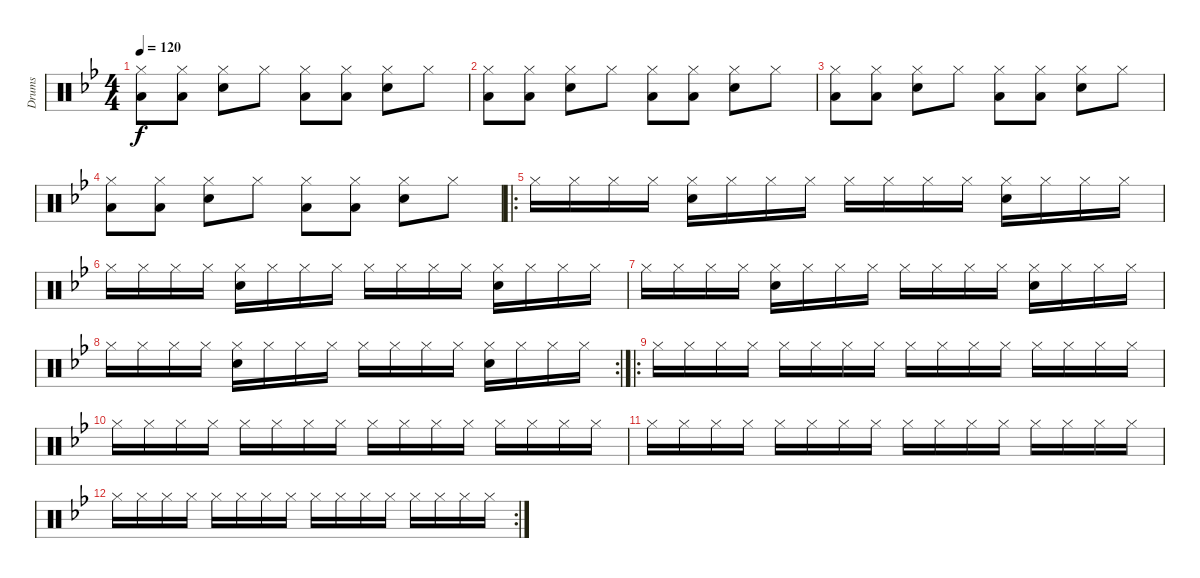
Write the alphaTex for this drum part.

\track ("Drums" "Drums") {instrument percussion}
\staff {score}
\articulation defaults
\ts (4 4)
\tempo 120
\clef neutral
\ks bb
("Hi-Hat (closed)" "Low Floor Tom (hit)").8{dy f} ("Hi-Hat (closed)" "Low Floor Tom (hit)").8 ("Hi-Hat (closed)" "Electric Snare (hit)").8 "Hi-Hat (closed)".8 ("Hi-Hat (closed)" "Low Floor Tom (hit)").8 ("Hi-Hat (closed)" "Low Floor Tom (hit)").8 ("Hi-Hat (closed)" "Electric Snare (hit)").8 "Hi-Hat (closed)".8 |
("Hi-Hat (closed)" "Low Floor Tom (hit)").8 ("Hi-Hat (closed)" "Low Floor Tom (hit)").8 ("Hi-Hat (closed)" "Electric Snare (hit)").8 "Hi-Hat (closed)".8 ("Hi-Hat (closed)" "Low Floor Tom (hit)").8 ("Hi-Hat (closed)" "Low Floor Tom (hit)").8 ("Hi-Hat (closed)" "Electric Snare (hit)").8 "Hi-Hat (closed)".8 |
("Hi-Hat (closed)" "Low Floor Tom (hit)").8 ("Hi-Hat (closed)" "Low Floor Tom (hit)").8 ("Hi-Hat (closed)" "Electric Snare (hit)").8 "Hi-Hat (closed)".8 ("Hi-Hat (closed)" "Low Floor Tom (hit)").8 ("Hi-Hat (closed)" "Low Floor Tom (hit)").8 ("Hi-Hat (closed)" "Electric Snare (hit)").8 "Hi-Hat (closed)".8 |
("Hi-Hat (closed)" "Low Floor Tom (hit)").8 ("Hi-Hat (closed)" "Low Floor Tom (hit)").8 ("Hi-Hat (closed)" "Electric Snare (hit)").8 "Hi-Hat (closed)".8 ("Hi-Hat (closed)" "Low Floor Tom (hit)").8 ("Hi-Hat (closed)" "Low Floor Tom (hit)").8 ("Hi-Hat (closed)" "Electric Snare (hit)").8 "Hi-Hat (closed)".8 |
\ro "Hi-Hat (closed)".16 "Hi-Hat (closed)".16 "Hi-Hat (closed)".16 "Hi-Hat (closed)".16
("Hi-Hat (closed)" "Electric Snare (hit)").16 "Hi-Hat (closed)".16 "Hi-Hat (closed)".16 "Hi-Hat (closed)".16 "Hi-Hat (closed)".16 "Hi-Hat (closed)".16 "Hi-Hat (closed)".16 "Hi-Hat (closed)".16 ("Hi-Hat (closed)" "Electric Snare (hit)").16 "Hi-Hat (closed)".16 "Hi-Hat (closed)".16 "Hi-Hat (closed)".16 |
"Hi-Hat (closed)".16 "Hi-Hat (closed)".16 "Hi-Hat (closed)".16 "Hi-Hat (closed)".16 ("Hi-Hat (closed)" "Electric Snare (hit)").16 "Hi-Hat (closed)".16 "Hi-Hat (closed)".16 "Hi-Hat (closed)".16 "Hi-Hat (closed)".16 "Hi-Hat (closed)".16 "Hi-Hat (closed)".16 "Hi-Hat (closed)".16 ("Hi-Hat (closed)" "Electric Snare (hit)").16 "Hi-Hat (closed)".16 "Hi-Hat (closed)".16 "Hi-Hat (closed)".16 |
"Hi-Hat (closed)".16 "Hi-Hat (closed)".16 "Hi-Hat (closed)".16 "Hi-Hat (closed)".16 ("Hi-Hat (closed)" "Electric Snare (hit)").16 "Hi-Hat (closed)".16 "Hi-Hat (closed)".16 "Hi-Hat (closed)".16 "Hi-Hat (closed)".16 "Hi-Hat (closed)".16 "Hi-Hat (closed)".16 "Hi-Hat (closed)".16 ("Hi-Hat (closed)" "Electric Snare (hit)").16 "Hi-Hat (closed)".16 "Hi-Hat (closed)".16 "Hi-Hat (closed)".16 |
\rc 2 "Hi-Hat (closed)".16 "Hi-Hat (closed)".16 "Hi-Hat (closed)".16 "Hi-Hat (closed)".16
("Hi-Hat (closed)" "Electric Snare (hit)").16 "Hi-Hat (closed)".16 "Hi-Hat (closed)".16 "Hi-Hat (closed)".16 "Hi-Hat (closed)".16 "Hi-Hat (closed)".16 "Hi-Hat (closed)".16 "Hi-Hat (closed)".16 ("Hi-Hat (closed)" "Electric Snare (hit)").16 "Hi-Hat (closed)".16 "Hi-Hat (closed)".16 "Hi-Hat (closed)".16 |
\ro "Hi-Hat (closed)".16 "Hi-Hat (closed)".16 "Hi-Hat (closed)".16 "Hi-Hat (closed)".16 "Hi-Hat (closed)".16 "Hi-Hat (closed)".16 "Hi-Hat (closed)".16 "Hi-Hat (closed)".16 "Hi-Hat (closed)".16 "Hi-Hat (closed)".16 "Hi-Hat (closed)".16 "Hi-Hat (closed)".16 "Hi-Hat (closed)".16 "Hi-Hat (closed)".16 "Hi-Hat (closed)".16 "Hi-Hat (closed)".16
|
"Hi-Hat (closed)".16 "Hi-Hat (closed)".16 "Hi-Hat (closed)".16 "Hi-Hat (closed)".16 "Hi-Hat (closed)".16 "Hi-Hat (closed)".16 "Hi-Hat (closed)".16 "Hi-Hat (closed)".16 "Hi-Hat (closed)".16 "Hi-Hat (closed)".16 "Hi-Hat (closed)".16 "Hi-Hat (closed)".16 "Hi-Hat (closed)".16 "Hi-Hat (closed)".16 "Hi-Hat (closed)".16 "Hi-Hat (closed)".16 |
"Hi-Hat (closed)".16 "Hi-Hat (closed)".16 "Hi-Hat (closed)".16 "Hi-Hat (closed)".16 "Hi-Hat (closed)".16 "Hi-Hat (closed)".16 "Hi-Hat (closed)".16 "Hi-Hat (closed)".16 "Hi-Hat (closed)".16 "Hi-Hat (closed)".16 "Hi-Hat (closed)".16 "Hi-Hat (closed)".16 "Hi-Hat (closed)".16 "Hi-Hat (closed)".16 "Hi-Hat (closed)".16 "Hi-Hat (closed)".16 |
\rc 2 "Hi-Hat (closed)".16 "Hi-Hat (closed)".16 "Hi-Hat (closed)".16 "Hi-Hat (closed)".16 "Hi-Hat (closed)".16 "Hi-Hat (closed)".16 "Hi-Hat (closed)".16 "Hi-Hat (closed)".16 "Hi-Hat (closed)".16 "Hi-Hat (closed)".16 "Hi-Hat (closed)".16 "Hi-Hat (closed)".16 "Hi-Hat (closed)".16 "Hi-Hat (closed)".16 "Hi-Hat (closed)".16 "Hi-Hat (closed)".16
